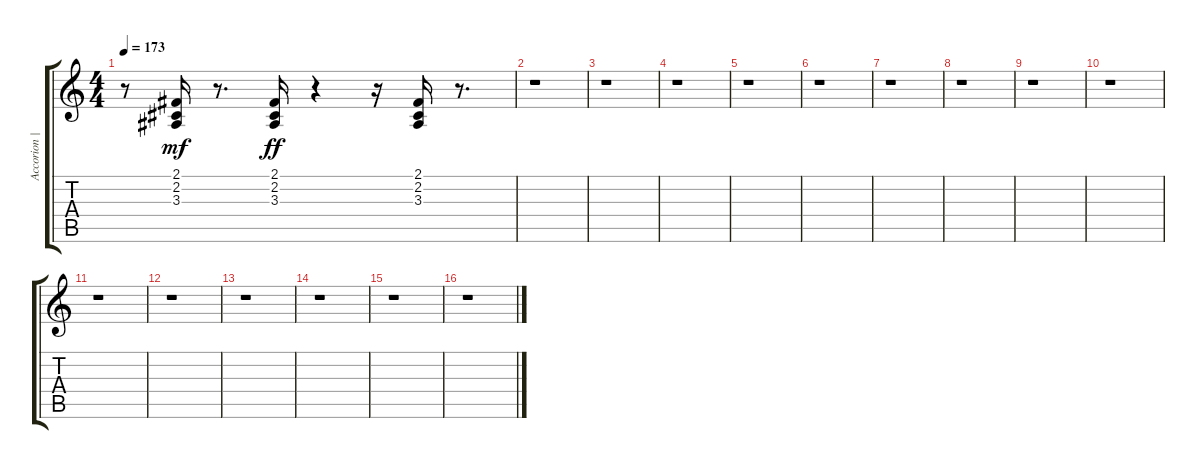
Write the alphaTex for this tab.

\track ("Accorion ||  (chords)" "Accorion |") {instrument accordion}
\staff {score tabs}
\tuning (E4 B3 G3 D3 A2 E2) {hide}
\ts (4 4)
\tempo 173
\clef g2
\ks c
r.8{dy ff} (2.1 2.2 3.3).16{dy mf} r.8{d} (2.1 2.2 3.3).16{dy ff} r.4 r.16 (2.1 2.2 3.3).16 r.8{d} |
r.1 |
r.1 |
r.1 |
r.1 |
r.1 |
r.1 |
r.1 |
r.1 |
r.1 |
r.1 |
r.1 |
r.1 |
r.1 |
r.1 |
r.1
